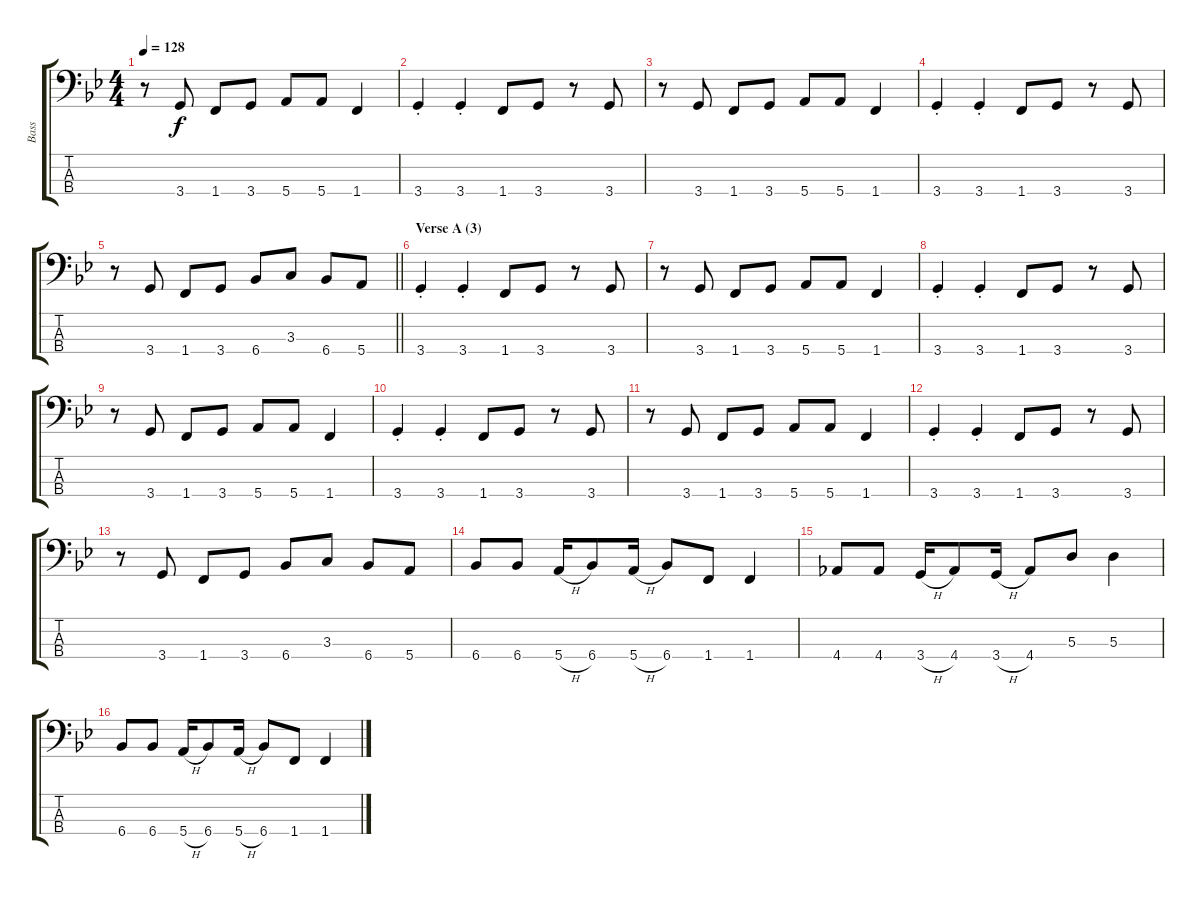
\track ("Bass" "Bass") {instrument electricbasspick}
\staff {score tabs}
\tuning (G2 D2 A1 E1) {hide}
\ts (4 4)
\tempo 128
\clef f4
\ks gminor
r.8{dy f} 3.4.8 1.4.8 3.4.8 5.4.8 5.4.8 1.4.4 |
3.4{st}.4 3.4{st}.4 1.4.8 3.4.8 r.8 3.4.8 |
r.8 3.4.8 1.4.8 3.4.8 5.4.8 5.4.8 1.4.4 |
3.4{st}.4 3.4{st}.4 1.4.8 3.4.8 r.8 3.4.8 |
\barLineRight lightlight
r.8 3.4.8 1.4.8 3.4.8 6.4.8 3.3.8 6.4.8 5.4.8 |
\section ("" "Verse A (3)")
3.4{st}.4 3.4{st}.4 1.4.8 3.4.8 r.8 3.4.8 |
r.8 3.4.8 1.4.8 3.4.8 5.4.8 5.4.8 1.4.4 |
3.4{st}.4 3.4{st}.4 1.4.8 3.4.8 r.8 3.4.8 |
r.8 3.4.8 1.4.8 3.4.8 5.4.8 5.4.8 1.4.4 |
3.4{st}.4 3.4{st}.4 1.4.8 3.4.8 r.8 3.4.8 |
r.8 3.4.8 1.4.8 3.4.8 5.4.8 5.4.8 1.4.4 |
3.4{st}.4 3.4{st}.4 1.4.8 3.4.8 r.8 3.4.8 |
r.8 3.4.8 1.4.8 3.4.8 6.4.8 3.3.8 6.4.8 5.4.8 |
6.4.8 6.4.8 5.4{h}.16 6.4.8 5.4{h}.16 6.4.8 1.4.8 1.4.4 |
4.4.8 4.4.8 3.4{h}.16 4.4.8 3.4{h}.16 4.4.8 5.3.8 5.3.4 |
6.4.8 6.4.8 5.4{h}.16 6.4.8 5.4{h}.16 6.4.8 1.4.8 1.4.4
